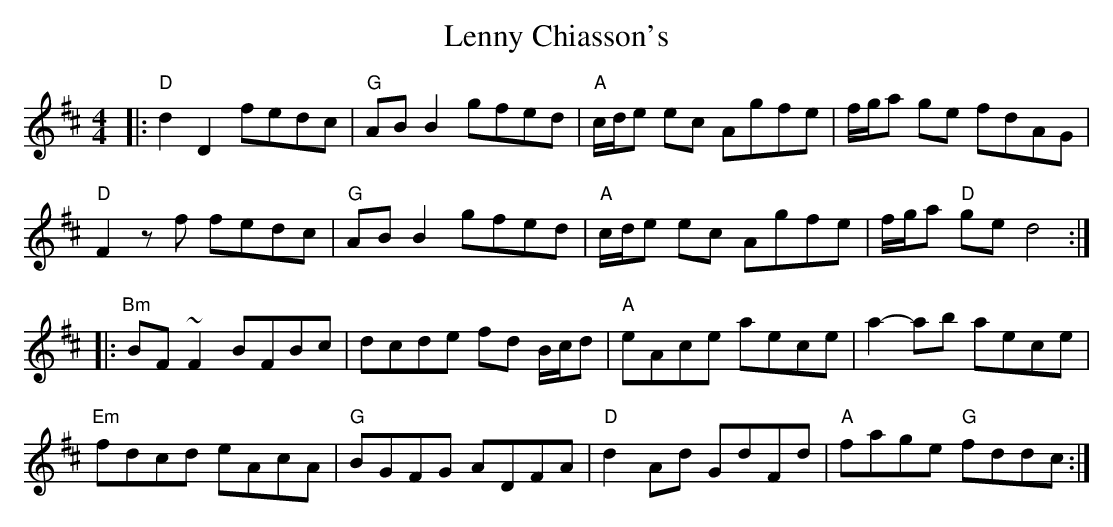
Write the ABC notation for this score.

X:1
T: Lenny Chiasson's
M: 4/4
L: 1/8
K: Dmaj
|:"D"d2 D2 fedc|"G"AB B2 gfed|"A"c/2d/2e ec Agfe|f/2g/2a ge fdAG|
"D"F2z f fedc|"G"AB B2 gfed|"A"c/2d/2e ec Agfe|f/2g/2a "D"ge d4:|
|:"Bm"BF ~F2 BFBc|dcde fd B/2c/2d|"A"eAce aece|a2-ab aece|
"Em"fdcd eAcA|"G"BGFG ADFA|"D"d2 Ad GdFd|"A"fage "G"fddc:|
